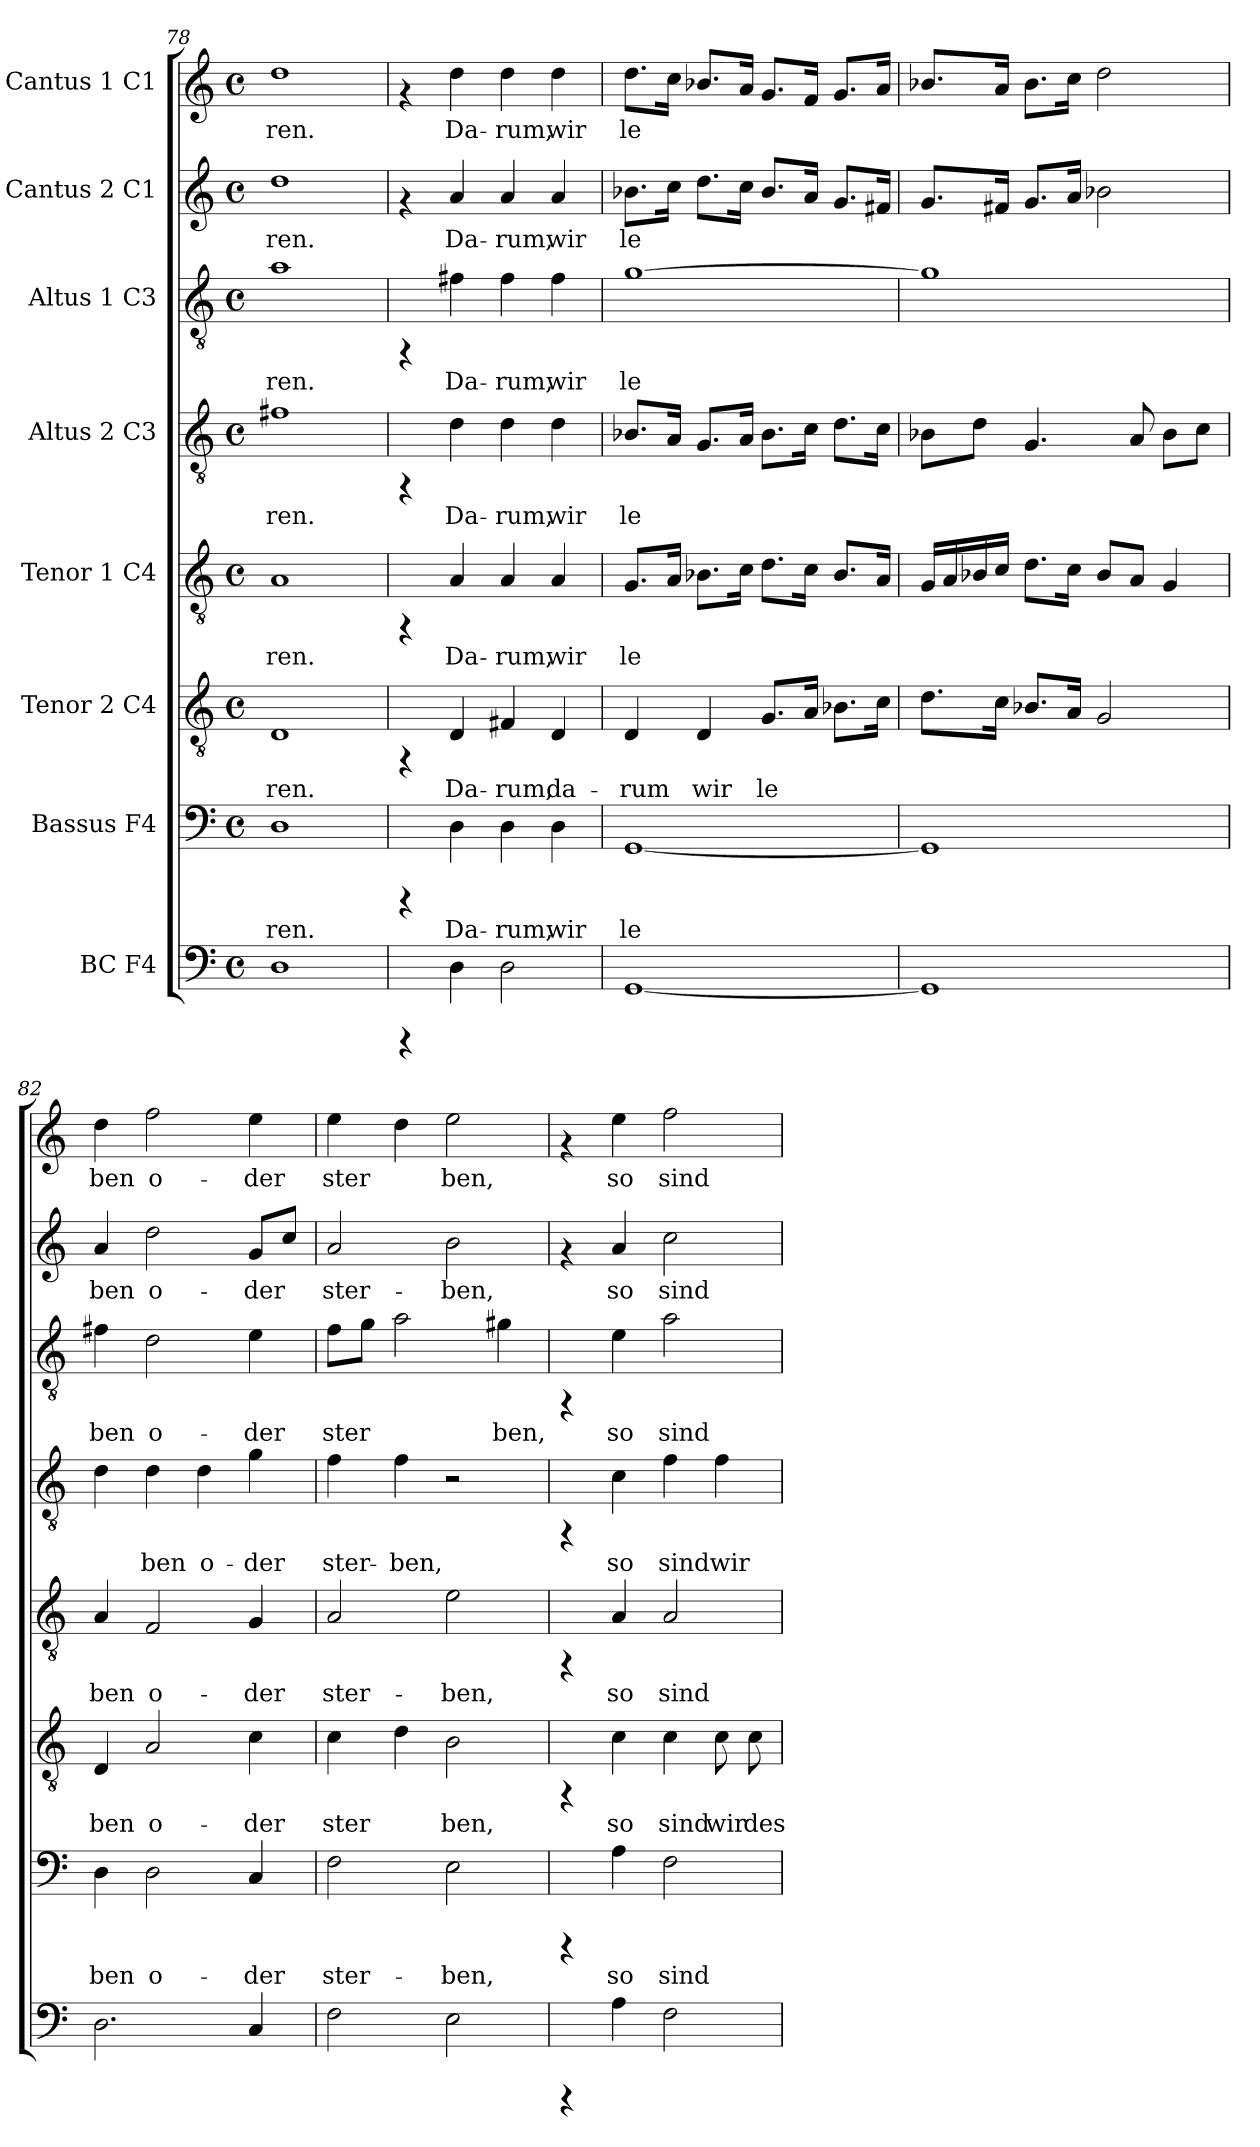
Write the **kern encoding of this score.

**kern	**kern	**text	**kern	**text	**kern	**text	**kern	**text	**kern	**text	**kern	**text	**kern	**text
*part8	*part7	*part7	*part6	*part6	*part5	*part5	*part4	*part4	*part3	*part3	*part2	*part2	*part1	*part1
*staff8	*staff7	*staff7	*staff6	*staff6	*staff5	*staff5	*staff4	*staff4	*staff3	*staff3	*staff2	*staff2	*staff1	*staff1
*I"BC  F4	*I"Bassus  F4	*	*I"Tenor 2  C4	*	*I"Tenor 1  C4	*	*I"Altus 2  C3	*	*I"Altus 1  C3	*	*I"Cantus 2  C1	*	*I"Cantus 1  C1	*
*clefF4	*clefF4	*	*clefGv2	*	*clefGv2	*	*clefGv2	*	*clefGv2	*	*clefG2	*	*clefG2	*
*k[]	*k[]	*	*k[]	*	*k[]	*	*k[]	*	*k[]	*	*k[]	*	*k[]	*
*C:	*C:	*	*C:	*	*C:	*	*C:	*	*C:	*	*C:	*	*C:	*
*M4/4	*M4/4	*	*M4/4	*	*M4/4	*	*M4/4	*	*M4/4	*	*M4/4	*	*M4/4	*
*met(c)	*met(c)	*	*met(c)	*	*met(c)	*	*met(c)	*	*met(c)	*	*met(c)	*	*met(c)	*
=78	=78	=78	=78	=78	=78	=78	=78	=78	=78	=78	=78	=78	=78	=78
!	!	!LO:LY:b:cj	!	!LO:LY:b:cj	!	!LO:LY:b:cj	!	!LO:LY:b:cj	!	!LO:LY:b:cj	!	!LO:LY:b:cj	!	!LO:LY:b:cj
1D	1D	-ren.	1D	-ren.	1A	-ren.	1f#X	-ren.	1a	-ren.	1dd	-ren.	1dd	-ren.
=79	=79	=79	=79	=79	=79	=79	=79	=79	=79	=79	=79	=79	=79	=79
4rCCC	4rCCC	.	4rFF	.	4rFF	.	4rFF	.	4rFF	.	4rf	.	4rf	.
!	!	!LO:LY:b:cj	!	!LO:LY:b:cj	!	!LO:LY:b:cj	!	!LO:LY:b:cj	!	!LO:LY:b:cj	!	!LO:LY:b:cj	!	!LO:LY:b:cj
4D\	4D\	Da-	4D/	Da-	4A/	Da-	4d\	Da-	4f#X\	Da-	4a/	Da-	4dd\	Da-
!	!	!LO:LY:b:cj	!	!LO:LY:b:cj	!	!LO:LY:b:cj	!	!LO:LY:b:cj	!	!LO:LY:b:cj	!	!LO:LY:b:cj	!	!LO:LY:b:cj
2D\	4D\	-rum,	4F#X/	-rum,	4A/	-rum,	4d\	-rum,	4f#\	-rum,	4a/	-rum,	4dd\	-rum,
!	!	!LO:LY:b:cj	!	!LO:LY:b:cj	!	!LO:LY:b:cj	!	!LO:LY:b:cj	!	!LO:LY:b:cj	!	!LO:LY:b:cj	!	!LO:LY:b:cj
.	4D\	wir	4D/	da-	4A/	wir	4d\	wir	4f#\	wir	4a/	wir	4dd\	wir
=80	=80	=80	=80	=80	=80	=80	=80	=80	=80	=80	=80	=80	=80	=80
!	!	!LO:LY:b:cj	!	!LO:LY:b:cj	!	!LO:LY:b:cj	!	!LO:LY:b:cj	!	!LO:LY:b:cj	!	!LO:LY:b:cj	!	!LO:LY:b:cj
[<1GG	[<1GG	le-	4D/	-rum	8.G/L	le-	8.B-X/L	le-	[>1g	le-	8.b-X\L	le-	8.dd\L	le-
!	!	!	!	!	!	!LO:LY:b:cj	!	!LO:LY:b:cj	!	!	!	!LO:LY:b:cj	!	!LO:LY:b:cj
.	.	.	.	.	16A/J	--	16A/J	--	.	.	16cc\J	--	16cc\J	--
!	!	!	!	!LO:LY:b:cj	!	!LO:LY:b:cj	!	!LO:LY:b:cj	!	!	!	!LO:LY:b:cj	!	!LO:LY:b:cj
.	.	.	4D/	wir	8.B-X\L	--	8.G/L	--	.	.	8.dd\L	--	8.b-X/L	--
!	!	!	!	!	!	!LO:LY:b:cj	!	!LO:LY:b:cj	!	!	!	!LO:LY:b:cj	!	!LO:LY:b:cj
.	.	.	.	.	16c\J	--	16A/J	--	.	.	16cc\J	--	16a/J	--
!	!	!	!	!LO:LY:b:cj	!	!LO:LY:b:cj	!	!LO:LY:b:cj	!	!	!	!LO:LY:b:cj	!	!LO:LY:b:cj
.	.	.	8.G/L	le-	8.d\L	--	8.B-\L	--	.	.	8.b-/L	--	8.g/L	--
!	!	!	!	!LO:LY:b:cj	!	!LO:LY:b:cj	!	!LO:LY:b:cj	!	!	!	!LO:LY:b:cj	!	!LO:LY:b:cj
.	.	.	16A/J	--	16c\J	--	16c\J	--	.	.	16a/J	--	16f/J	--
!	!	!	!	!LO:LY:b:cj	!	!LO:LY:b:cj	!	!LO:LY:b:cj	!	!	!	!LO:LY:b:cj	!	!LO:LY:b:cj
.	.	.	8.B-X\L	--	8.B-/L	--	8.d\L	--	.	.	8.g/L	--	8.g/L	--
!	!	!	!	!LO:LY:b:cj	!	!LO:LY:b:cj	!	!LO:LY:b:cj	!	!	!	!LO:LY:b:cj	!	!LO:LY:b:cj
.	.	.	16c\J	--	16A/J	--	16c\J	--	.	.	16f#X/J	--	16a/J	--
=81	=81	=81	=81	=81	=81	=81	=81	=81	=81	=81	=81	=81	=81	=81
!	!	!LO:LY:b:cj	!	!LO:LY:b:cj	!	!LO:LY:b:cj	!	!LO:LY:b:cj	!	!LO:LY:b:cj	!	!LO:LY:b:cj	!	!LO:LY:b:cj
1GG]	1GG]	--	8.d\L	--	16G/L	--	8B-X\L	--	1g]	--	8.g/L	--	8.b-X/L	--
!	!	!	!	!	!	!LO:LY:b:cj	!	!	!	!	!	!	!	!
.	.	.	.	.	16A/	--	.	.	.	.	.	.	.	.
!	!	!	!	!	!	!LO:LY:b:cj	!	!LO:LY:b:cj	!	!	!	!	!	!
.	.	.	.	.	16B-X/	--	8d\J	--	.	.	.	.	.	.
!	!	!	!	!LO:LY:b:cj	!	!LO:LY:b:cj	!	!	!	!	!	!LO:LY:b:cj	!	!LO:LY:b:cj
.	.	.	16c\J	--	16c/J	--	.	.	.	.	16f#X/J	--	16a/J	--
!	!	!	!	!LO:LY:b:cj	!	!LO:LY:b:cj	!	!LO:LY:b:cj	!	!	!	!LO:LY:b:cj	!	!LO:LY:b:cj
.	.	.	8.B-X/L	--	8.d\L	--	4.G/	--	.	.	8.g/L	--	8.b-\L	--
!	!	!	!	!LO:LY:b:cj	!	!LO:LY:b:cj	!	!	!	!	!	!LO:LY:b:cj	!	!LO:LY:b:cj
.	.	.	16A/J	--	16c\J	--	.	.	.	.	16a/J	--	16cc\J	--
!	!	!	!	!LO:LY:b:cj	!	!LO:LY:b:cj	!	!	!	!	!	!LO:LY:b:cj	!	!LO:LY:b:cj
.	.	.	2G/	--	8B-/L	--	.	.	.	.	2b-X\	--	2dd\	--
!	!	!	!	!	!	!LO:LY:b:cj	!	!LO:LY:b:cj	!	!	!	!	!	!
.	.	.	.	.	8A/J	--	8A/	--	.	.	.	.	.	.
!	!	!	!	!	!	!LO:LY:b:cj	!	!LO:LY:b:cj	!	!	!	!	!	!
.	.	.	.	.	4G/	--	8B-\L	--	.	.	.	.	.	.
!	!	!	!	!	!	!	!	!LO:LY:b:cj	!	!	!	!	!	!
.	.	.	.	.	.	.	8c\J	--	.	.	.	.	.	.
=82	=82	=82	=82	=82	=82	=82	=82	=82	=82	=82	=82	=82	=82	=82
!	!	!LO:LY:b:cj	!	!LO:LY:b:cj	!	!LO:LY:b:cj	!	!LO:LY:b:cj	!	!LO:LY:b:cj	!	!LO:LY:b:cj	!	!LO:LY:b:cj
2.D\	4D\	-ben	4D/	-ben	4A/	-ben	4d\	--	4f#X\	-ben	4a/	-ben	4dd\	-ben
!	!	!LO:LY:b:cj	!	!LO:LY:b:cj	!	!LO:LY:b:cj	!	!LO:LY:b:cj	!	!LO:LY:b:cj	!	!LO:LY:b:cj	!	!LO:LY:b:cj
.	2D\	o-	2A/	o-	2F/	o-	4d\	-ben	2d\	o-	2dd\	o-	2ff\	o-
!	!	!	!	!	!	!	!	!LO:LY:b:cj	!	!	!	!	!	!
.	.	.	.	.	.	.	4d\	o-	.	.	.	.	.	.
!	!	!LO:LY:b:cj	!	!LO:LY:b:cj	!	!LO:LY:b:cj	!	!LO:LY:b:cj	!	!LO:LY:b:cj	!	!LO:LY:b:cj	!	!LO:LY:b:cj
4C/	4C/	-der	4c\	-der	4G/	-der	4g\	-der	4e\	-der	8g/L	-der	4ee\	-der
!	!	!	!	!	!	!	!	!	!	!	!	!LO:LY:b:cj	!	!
.	.	.	.	.	.	.	.	.	.	.	8cc/J	.	.	.
!!LO:LB:g=z
=83	=83	=83	=83	=83	=83	=83	=83	=83	=83	=83	=83	=83	=83	=83
!	!	!LO:LY:b:cj	!	!LO:LY:b:cj	!	!LO:LY:b:cj	!	!LO:LY:b:cj	!	!LO:LY:b:cj	!	!LO:LY:b:cj	!	!LO:LY:b:cj
2F\	2F\	ster-	4c\	ster-	2A/	ster-	4f\	ster-	8f\L	ster-	2a/	ster-	4ee\	ster-
!	!	!	!	!	!	!	!	!	!	!LO:LY:b:cj	!	!	!	!
.	.	.	.	.	.	.	.	.	8g\J	--	.	.	.	.
!	!	!	!	!LO:LY:b:cj	!	!	!	!LO:LY:b:cj	!	!LO:LY:b:cj	!	!	!	!LO:LY:b:cj
.	.	.	4d\	--	.	.	4f\	-ben,	2a\	--	.	.	4dd\	--
!	!	!LO:LY:b:cj	!	!LO:LY:b:cj	!	!LO:LY:b:cj	!	!	!	!	!	!LO:LY:b:cj	!	!LO:LY:b:cj
2E\	2E\	-ben,	2B\	-ben,	2e\	-ben,	2r	.	.	.	2b\	-ben,	2ee\	-ben,
!	!	!	!	!	!	!	!	!	!	!LO:LY:b:cj	!	!	!	!
.	.	.	.	.	.	.	.	.	4g#X\	-ben,	.	.	.	.
=84	=84	=84	=84	=84	=84	=84	=84	=84	=84	=84	=84	=84	=84	=84
4rCCC	4rCCC	.	4rFF	.	4rFF	.	4rFF	.	4rFF	.	4rf	.	4rf	.
!	!	!LO:LY:b:cj	!	!LO:LY:b:cj	!	!LO:LY:b:cj	!	!LO:LY:b:cj	!	!LO:LY:b:cj	!	!LO:LY:b:cj	!	!LO:LY:b:cj
4A\	4A\	so	4c\	so	4A/	so	4c\	so	4e\	so	4a/	so	4ee\	so
!	!	!LO:LY:b:cj	!	!LO:LY:b:cj	!	!LO:LY:b:cj	!	!LO:LY:b:cj	!	!LO:LY:b:cj	!	!LO:LY:b:cj	!	!LO:LY:b:cj
2F\	2F\	sind	4c\	sind	2A/	sind	4f\	sind	2a\	sind	2cc\	sind	2ff\	sind
!	!	!	!	!LO:LY:b:cj	!	!	!	!LO:LY:b:cj	!	!	!	!	!	!
.	.	.	8c\	wir	.	.	4f\	wir	.	.	.	.	.	.
!	!	!	!	!LO:LY:b:cj	!	!	!	!	!	!	!	!	!	!
.	.	.	8c\	des	.	.	.	.	.	.	.	.	.	.
=	=	=	=	=	=	=	=	=	=	=	=	=	=	=
*-	*-	*-	*-	*-	*-	*-	*-	*-	*-	*-	*-	*-	*-	*-
